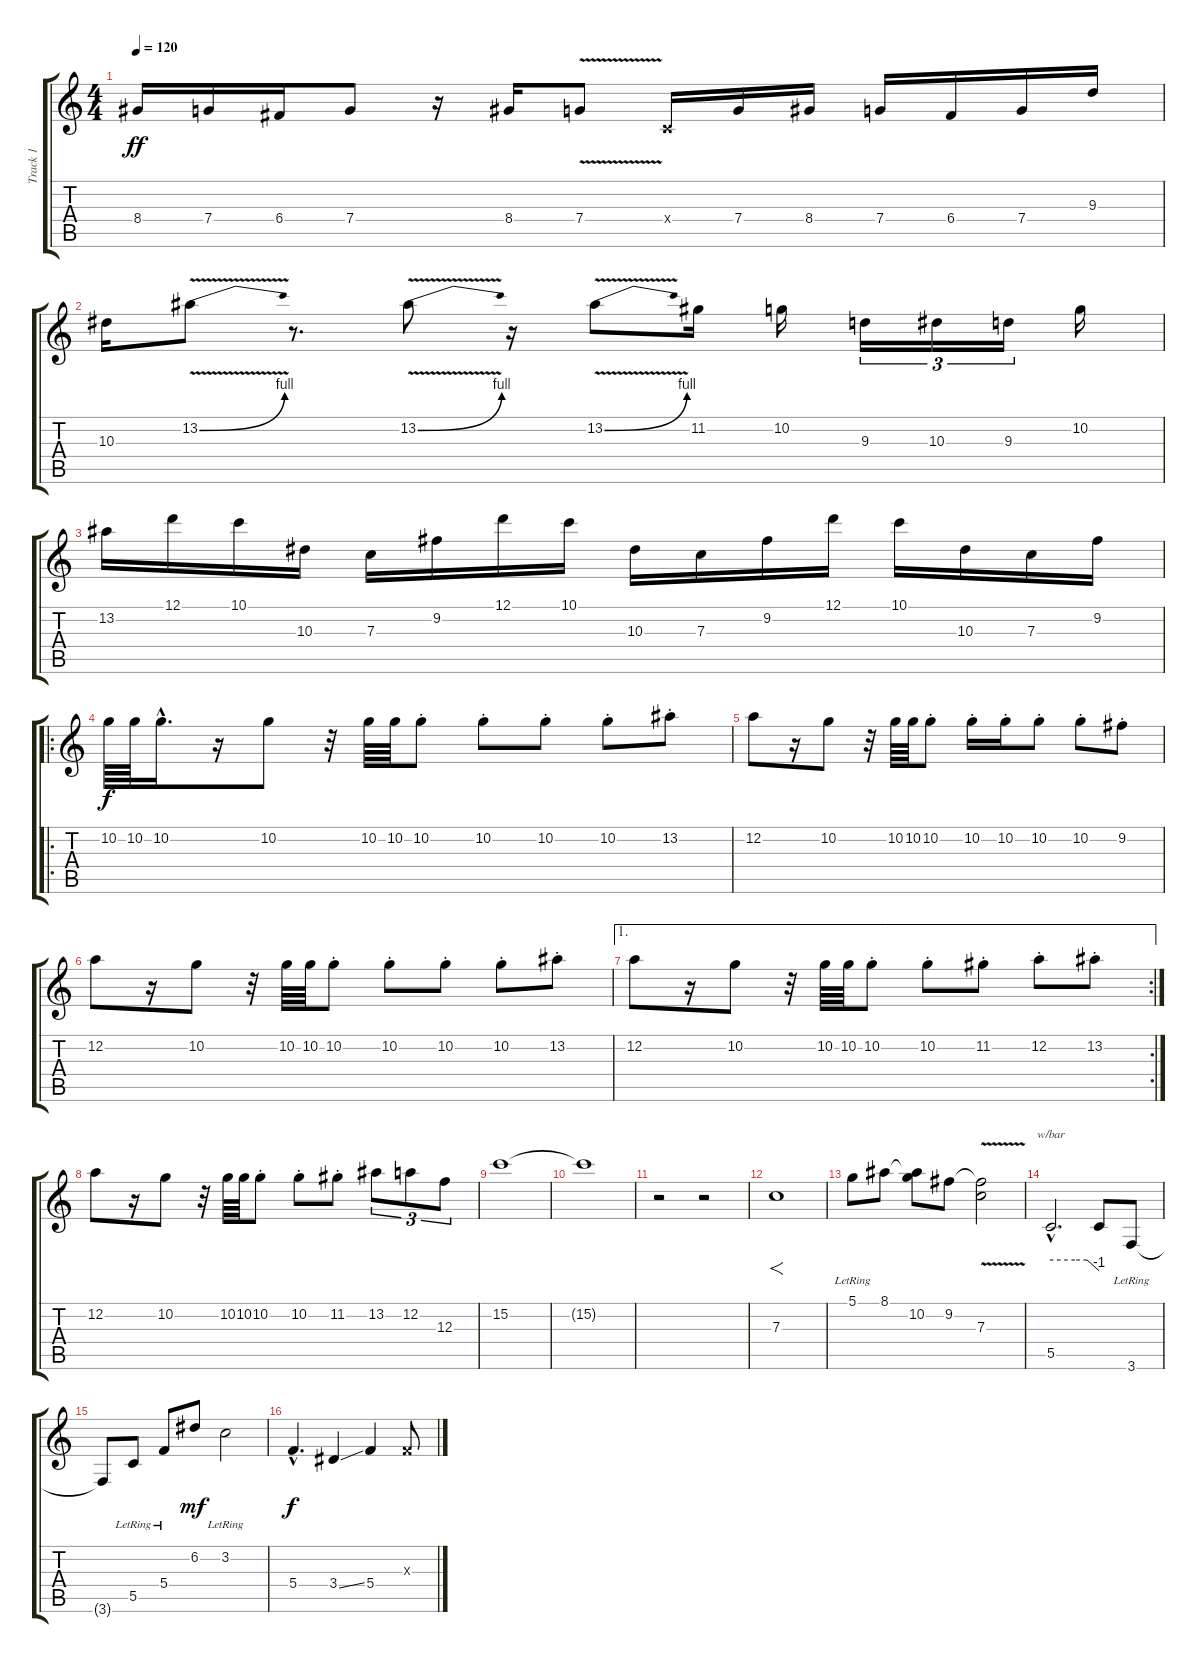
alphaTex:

\track ("Track 1" "Track 1") {instrument electricguitarjazz}
\staff {score tabs}
\tuning (D4 A3 F3 C3 G2 D2) {hide}
\ts (4 4)
\tempo 120
\clef g2
\ks c
8.4.16{dy ff} 7.4.16 6.4.16 7.4.8 r.16 8.4.16 7.4{v}.8 0.4{x}.16 7.4.16 8.4.16 7.4.16 6.4.16 7.4.16 9.3.16 |
10.3.16 13.2{be (bend 0 0 60 4) v}.8 r.8{d} 13.2{be (bend 0 0 60 4) v}.8 r.16 13.2{be (bend 0 0 60 4) v}.8 11.2.16 10.2.16 9.3.16{tu (3 2)} 10.3.16{tu (3 2)} 9.3.16{tu (3 2)} 10.2.16 |
13.2.16 12.1.16 10.1.16 10.3.16 7.3.16 9.2.16 12.1.16 10.1.16 10.3.16 7.3.16 9.2.16 12.1.16 10.1.16 10.3.16 7.3.16 9.2.16 |
\ro
10.2.64{dy f} 10.2.64 10.2{hac}.16{d} r.16 10.2.8 r.32 10.2.64 10.2.64 10.2{st}.8 10.2{st}.8 10.2{st}.8 10.2{st}.8 13.2{st}.8 |
12.2.8 r.16 10.2.8 r.32 10.2.64 10.2.64 10.2{st}.8 10.2{st}.16 10.2{st}.16 10.2{st}.8 10.2{st}.8 9.2{st}.8 |
12.2.8 r.16 10.2.8 r.32 10.2.64 10.2.64 10.2{st}.8 10.2{st}.8 10.2{st}.8 10.2{st}.8 13.2{st}.8 |
\ae 1
\rc 2
12.2.8 r.16 10.2.8 r.32 10.2.64 10.2.64 10.2{st}.8 10.2{st}.8 11.2{st}.8 12.2{st}.8 13.2{st}.8 |
12.2.8 r.16 10.2.8 r.32 10.2.64 10.2.64 10.2{st}.8 10.2{st}.8 11.2{st}.8 13.2.8{tu (3 2)} 12.2.8{tu (3 2)} 12.3.8{tu (3 2)} |
15.2.1{volume 0} |
15.2{t}.1 |
r.2 r.2{volume 15 balance 12 instrument electricguitarjazz} |
7.3.1{f} |
5.1{lr}.8 8.1.8 (8.1{t} 10.2).8 9.2.8 (9.2{t} 7.3{v}).2 |
5.5{hac}.2{d tbe (custom default 0 0 30 0 45 0 60 -4)} 5.5{t}.8 3.6{lr}.8 |
3.6{t}.8 5.5{lr}.8 5.4{lr}.8 6.2.8{dy mf} 3.2{lr}.2 |
5.4{hac}.4{d dy f} 3.4{ss}.4 5.4.4 0.3{x}.8
